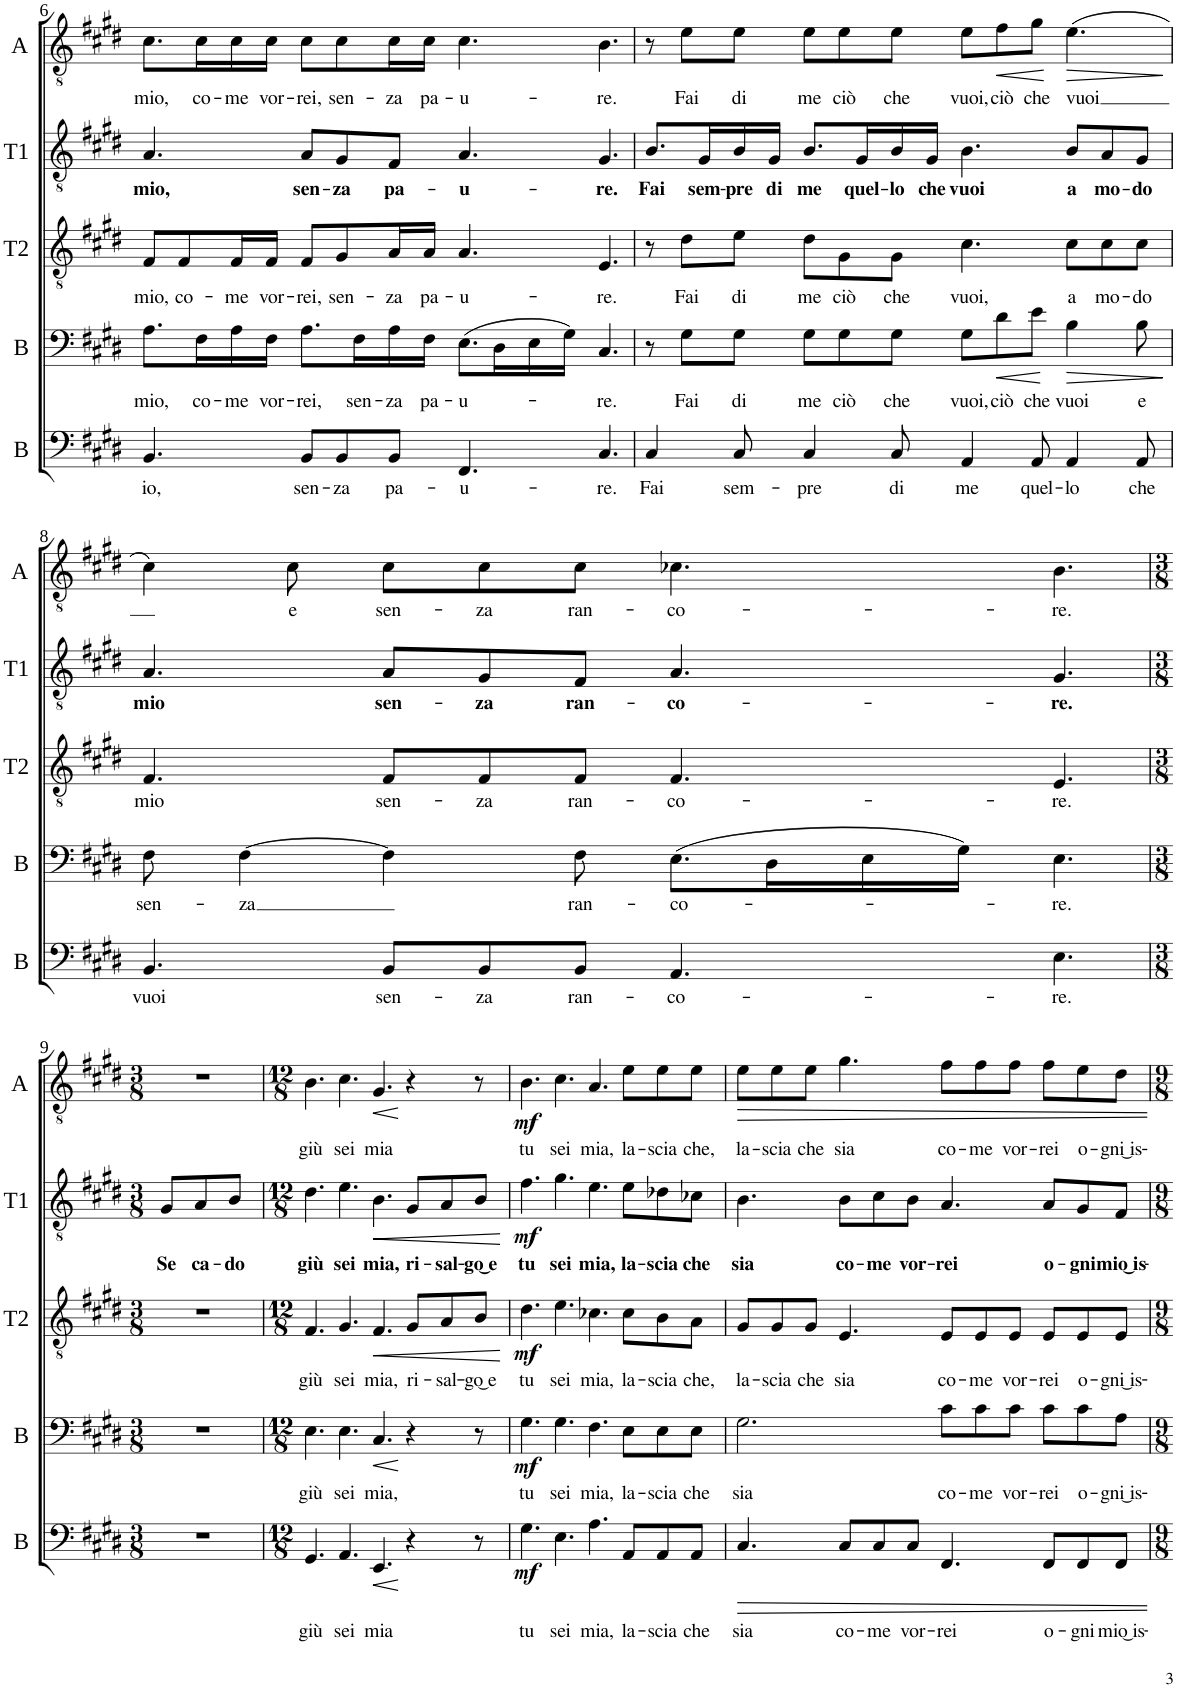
**kern	**text	**dynam	**kern	**text	**dynam	**kern	**text	**dynam	**kern	**text	**dynam	**kern	**text	**dynam
*part5	*part5	*part5	*part4	*part4	*part4	*part3	*part3	*part3	*part2	*part2	*part2	*part1	*part1	*part1
*staff5	*staff5	*staff5	*staff4	*staff4	*staff4	*staff3	*staff3	*staff3	*staff2	*staff2	*staff2	*staff1	*staff1	*staff1
*I"B	*	*	*I"B	*	*	*I"T2	*	*	*I"T1	*	*	*I"A	*	*
*I'B	*	*	*I'B	*	*	*I'T2	*	*	*I'T1	*	*	*I'A	*	*
!!LO:PB:g=z
*clefF4	*	*	*clefF4	*	*	*clefGv2	*	*	*clefGv2	*	*	*clefGv2	*	*
*k[f#c#g#d#]	*	*	*k[f#c#g#d#]	*	*	*k[f#c#g#d#]	*	*	*k[f#c#g#d#]	*	*	*k[f#c#g#d#]	*	*
*M12/8	*	*	*M12/8	*	*	*M12/8	*	*	*M12/8	*	*	*M12/8	*	*
=6	=6	=6	=6	=6	=6	=6	=6	=6	=6	=6	=6	=6	=6	=6
!	!LO:LY:b	!	!	!LO:LY:b	!	!	!LO:LY:b	!	!	!LO:LY:b	!	!	!LO:LY:b	!
4.BB/	io,	.	8.A\L	mio,	.	8F#/L	mio,	.	4.A/	mio,	.	8.c#\L	mio,	.
!	!	!	!	!	!	!	!LO:LY:b	!	!	!	!	!	!	!
.	.	.	.	.	.	8F#/	co-	.	.	.	.	.	.	.
!	!	!	!	!LO:LY:b	!	!	!	!	!	!	!	!	!LO:LY:b	!
.	.	.	16F#\L	co-	.	.	.	.	.	.	.	16c#\L	co-	.
!	!	!	!	!LO:LY:b	!	!	!LO:LY:b	!	!	!	!	!	!LO:LY:b	!
.	.	.	16A\	-me	.	16F#/L	-me	.	.	.	.	16c#\	-me	.
!	!	!	!	!LO:LY:b	!	!	!LO:LY:b	!	!	!	!	!	!LO:LY:b	!
.	.	.	16F#\JJ	vor-	.	16F#/JJ	vor-	.	.	.	.	16c#\JJ	vor-	.
!	!LO:LY:b	!	!	!LO:LY:b	!	!	!LO:LY:b	!	!	!LO:LY:b	!	!	!LO:LY:b	!
8BB/L	sen-	.	8.A\L	-rei,	.	8F#/L	-rei,	.	8A/L	sen-	.	8c#\L	-rei,	.
!	!LO:LY:b	!	!	!	!	!	!LO:LY:b	!	!	!LO:LY:b	!	!	!LO:LY:b	!
8BB/	-za	.	.	.	.	8G#/	sen-	.	8G#/	-za	.	8c#\	sen-	.
!	!	!	!	!LO:LY:b	!	!	!	!	!	!	!	!	!	!
.	.	.	16F#\L	sen-	.	.	.	.	.	.	.	.	.	.
!	!LO:LY:b	!	!	!LO:LY:b	!	!	!LO:LY:b	!	!	!LO:LY:b	!	!	!LO:LY:b	!
8BB/J	pa-	.	16A\	-za	.	16A/L	-za	.	8F#/J	pa-	.	16c#\L	-za	.
!	!	!	!	!LO:LY:b	!	!	!LO:LY:b	!	!	!	!	!	!LO:LY:b	!
.	.	.	16F#\JJ	pa-	.	16A/JJ	pa-	.	.	.	.	16c#\JJ	pa-	.
!	!LO:LY:b	!	!	!LO:LY:b	!	!	!LO:LY:b	!	!	!LO:LY:b	!	!	!LO:LY:b	!
4.FF#/	-u-	.	(8.E\L	-u-	.	4.A/	-u-	.	4.A/	-u-	.	4.c#\	-u-	.
.	.	.	16D#\L	.	.	.	.	.	.	.	.	.	.	.
.	.	.	16E\	.	.	.	.	.	.	.	.	.	.	.
.	.	.	16G#\JJ)	.	.	.	.	.	.	.	.	.	.	.
!	!LO:LY:b	!	!	!LO:LY:b	!	!	!LO:LY:b	!	!	!LO:LY:b	!	!	!LO:LY:b	!
4.C#/	-re.	.	4.C#/	-re.	.	4.E/	-re.	.	4.G#/	-re.	.	4.B\	-re.	.
=7	=7	=7	=7	=7	=7	=7	=7	=7	=7	=7	=7	=7	=7	=7
!	!LO:LY:b	!	!	!	!	!	!	!	!	!LO:LY:b	!	!	!	!
4C#/	Fai	.	8r	.	.	8r	.	.	8.B/L	Fai	.	8r	.	.
!	!	!	!	!LO:LY:b	!	!	!LO:LY:b	!	!	!	!	!	!LO:LY:b	!
.	.	.	8G#\L	Fai	.	8d#\L	Fai	.	.	.	.	8e\L	Fai	.
!	!	!	!	!	!	!	!	!	!	!LO:LY:b	!	!	!	!
.	.	.	.	.	.	.	.	.	16G#/L	sem-	.	.	.	.
!	!LO:LY:b	!	!	!LO:LY:b	!	!	!LO:LY:b	!	!	!LO:LY:b	!	!	!LO:LY:b	!
8C#/	sem-	.	8G#\J	di	.	8e\J	di	.	16B/	-pre	.	8e\J	di	.
!	!	!	!	!	!	!	!	!	!	!LO:LY:b	!	!	!	!
.	.	.	.	.	.	.	.	.	16G#/JJ	di	.	.	.	.
!	!LO:LY:b	!	!	!LO:LY:b	!	!	!LO:LY:b	!	!	!LO:LY:b	!	!	!LO:LY:b	!
4C#/	-pre	.	8G#\L	me	.	8d#\L	me	.	8.B/L	me	.	8e\L	me	.
!	!	!	!	!LO:LY:b	!	!	!LO:LY:b	!	!	!	!	!	!LO:LY:b	!
.	.	.	8G#\	ciò	.	8G#\	ciò	.	.	.	.	8e\	ciò	.
!	!	!	!	!	!	!	!	!	!	!LO:LY:b	!	!	!	!
.	.	.	.	.	.	.	.	.	16G#/L	quel-	.	.	.	.
!	!LO:LY:b	!	!	!LO:LY:b	!	!	!LO:LY:b	!	!	!LO:LY:b	!	!	!LO:LY:b	!
8C#/	di	.	8G#\J	che	.	8G#\J	che	.	16B/	-lo	.	8e\J	che	.
!	!	!	!	!	!	!	!	!	!	!LO:LY:b	!	!	!	!
.	.	.	.	.	.	.	.	.	16G#/JJ	che	.	.	.	.
!	!LO:LY:b	!	!	!LO:LY:b	!	!	!LO:LY:b	!	!	!LO:LY:b	!	!	!LO:LY:b	!
4AA/	me	.	8G#\L	vuoi,	.	4.c#\	vuoi,	.	4.B\	vuoi	.	8e\L	vuoi,	.
!	!	!	!	!LO:LY:b	!LO:HP:b	!	!	!	!	!	!	!	!LO:LY:b	!LO:HP:b
.	.	.	8d#\	ciò	<	.	.	.	.	.	.	8f#\	ciò	<
!	!LO:LY:b	!	!	!LO:LY:b	!	!	!	!	!	!	!	!	!LO:LY:b	!
8AA/	quel-	.	8e\J	che	[	.	.	.	.	.	.	8g#\J	che	[
!	!LO:LY:b	!	!	!LO:LY:b	!LO:HP:b	!	!LO:LY:b	!	!	!LO:LY:b	!	!	!LO:LY:b	!LO:HP:b
4AA/	-lo	.	4B\	vuoi	>	8c#\L	a	.	8B/L	a	.	(4.e\	vuoi	>
!	!	!	!	!	!	!	!LO:LY:b	!	!	!LO:LY:b	!	!	!	!
.	.	.	.	.	.	8c#\	mo-	.	8A/	mo-	.	.	.	.
!	!LO:LY:b	!	!	!LO:LY:b	!	!	!LO:LY:b	!	!	!LO:LY:b	!	!	!	!
8AA/	che	.	8B\	e	.	8c#\J	-do	.	8G#/J	-do	.	.	.	.
.	.	.	.	.	]	.	.	.	.	.	.	.	.	]
!!LO:LB:g=z
=8	=8	=8	=8	=8	=8	=8	=8	=8	=8	=8	=8	=8	=8	=8
!	!LO:LY:b	!	!	!LO:LY:b	!	!	!LO:LY:b	!	!	!LO:LY:b	!	!	!	!
4.BB/	vuoi	.	8F#\	sen-	.	4.F#/	mio	.	4.A/	mio	.	4c#\)	.	.
!	!	!	!	!LO:LY:b	!	!	!	!	!	!	!	!	!	!
.	.	.	[4F#\	-za	.	.	.	.	.	.	.	.	.	.
!	!	!	!	!	!	!	!	!	!	!	!	!	!LO:LY:b	!
.	.	.	.	.	.	.	.	.	.	.	.	8c#\	e	.
!	!LO:LY:b	!	!	!	!	!	!LO:LY:b	!	!	!LO:LY:b	!	!	!LO:LY:b	!
8BB/L	sen-	.	4F#\]	.	.	8F#/L	sen-	.	8A/L	sen-	.	8c#\L	sen-	.
!	!LO:LY:b	!	!	!	!	!	!LO:LY:b	!	!	!LO:LY:b	!	!	!LO:LY:b	!
8BB/	-za	.	.	.	.	8F#/	-za	.	8G#/	-za	.	8c#\	-za	.
!	!LO:LY:b	!	!	!LO:LY:b	!	!	!LO:LY:b	!	!	!LO:LY:b	!	!	!LO:LY:b	!
8BB/J	ran-	.	8F#\	ran-	.	8F#/J	ran-	.	8F#/J	ran-	.	8c#\J	ran-	.
!	!LO:LY:b	!	!	!LO:LY:b	!	!	!LO:LY:b	!	!	!LO:LY:b	!	!	!LO:LY:b	!
4.AA/	-co-	.	(8.E\L	-co-	.	4.F#/	-co-	.	4.A/	-co-	.	4.c-X\	-co-	.
.	.	.	16D#\L	.	.	.	.	.	.	.	.	.	.	.
.	.	.	16E\	.	.	.	.	.	.	.	.	.	.	.
.	.	.	16G#\JJ)	.	.	.	.	.	.	.	.	.	.	.
!	!LO:LY:b	!	!	!LO:LY:b	!	!	!LO:LY:b	!	!	!LO:LY:b	!	!	!LO:LY:b	!
4.E\	-re.	.	4.E\	-re.	.	4.E/	-re.	.	4.G#/	-re.	.	4.B\	-re.	.
!!LO:LB:g=z
=9	=9	=9	=9	=9	=9	=9	=9	=9	=9	=9	=9	=9	=9	=9
*M3/8	*	*	*M3/8	*	*	*M3/8	*	*	*M3/8	*	*	*M3/8	*	*
!	!	!	!	!	!	!	!	!	!	!LO:LY:b	!	!	!	!
4.r	.	.	4.r	.	.	4.r	.	.	8G#/L	Se	.	4.r	.	.
!	!	!	!	!	!	!	!	!	!	!LO:LY:b	!	!	!	!
.	.	.	.	.	.	.	.	.	8A/	ca-	.	.	.	.
!	!	!	!	!	!	!	!	!	!	!LO:LY:b	!	!	!	!
.	.	.	.	.	.	.	.	.	8B/J	-do	.	.	.	.
=10	=10	=10	=10	=10	=10	=10	=10	=10	=10	=10	=10	=10	=10	=10
*M12/8	*	*	*M12/8	*	*	*M12/8	*	*	*M12/8	*	*	*M12/8	*	*
!	!LO:LY:b	!	!	!LO:LY:b	!	!	!LO:LY:b	!	!	!LO:LY:b	!	!	!LO:LY:b	!
4.GG#/	giù	.	4.E\	giù	.	4.F#/	giù	.	4.d#\	giù	.	4.B\	giù	.
!	!LO:LY:b	!	!	!LO:LY:b	!	!	!LO:LY:b	!	!	!LO:LY:b	!	!	!LO:LY:b	!
4.AA/	sei	.	4.E\	sei	.	4.G#/	sei	.	4.e\	sei	.	4.c#\	sei	.
!	!LO:LY:b	!LO:HP:b	!	!LO:LY:b	!LO:HP:b	!	!LO:LY:b	!LO:HP:b	!	!LO:LY:b	!LO:HP:b	!	!LO:LY:b	!LO:HP:b
4.EE/	mia	<	4.C#/	mia,	<	4.F#/	mia,	<	4.B\	mia,	<	4.G#/	mia	<
!	!	!	!	!	!	!	!LO:LY:b	!	!	!LO:LY:b	!	!	!	!
4r	.	[	4r	.	[	8G#/L	ri-	.	8G#/L	ri-	.	4r	.	[
!	!	!	!	!	!	!	!LO:LY:b	!	!	!LO:LY:b	!	!	!	!
.	.	.	.	.	.	8A/	-sal-	.	8A/	-sal-	.	.	.	.
!	!	!	!	!	!	!	!LO:LY:b	!	!	!LO:LY:b	!	!	!	!
8r	.	.	8r	.	.	8B/J	-go͜ e	.	8B/J	-go͜ e	.	8r	.	.
.	.	.	.	.	.	.	.	[	.	.	[	.	.	.
=11	=11	=11	=11	=11	=11	=11	=11	=11	=11	=11	=11	=11	=11	=11
!	!LO:LY:b	!LO:DY:b	!	!LO:LY:b	!LO:DY:b	!	!LO:LY:b	!LO:DY:b	!	!LO:LY:b	!LO:DY:b	!	!LO:LY:b	!LO:DY:b
4.G#\	tu	mf	4.G#\	tu	mf	4.d#\	tu	mf	4.f#\	tu	mf	4.B\	tu	mf
!	!LO:LY:b	!	!	!LO:LY:b	!	!	!LO:LY:b	!	!	!LO:LY:b	!	!	!LO:LY:b	!
4.E\	sei	.	4.G#\	sei	.	4.e\	sei	.	4.g#\	sei	.	4.c#\	sei	.
!	!LO:LY:b	!	!	!LO:LY:b	!	!	!LO:LY:b	!	!	!LO:LY:b	!	!	!LO:LY:b	!
4.A\	mia,	.	4.F#\	mia,	.	4.c-X\	mia,	.	4.e\	mia,	.	4.A/	mia,	.
!	!LO:LY:b	!	!	!LO:LY:b	!	!	!LO:LY:b	!	!	!LO:LY:b	!	!	!LO:LY:b	!
8AA/L	la-	.	8E\L	la-	.	8c-\L	la-	.	8e\L	la-	.	8e\L	la-	.
!	!LO:LY:b	!	!	!LO:LY:b	!	!	!LO:LY:b	!	!	!LO:LY:b	!	!	!LO:LY:b	!
8AA/	-scia	.	8E\	-scia	.	8B\	-scia	.	8d-X\	-scia	.	8e\	-scia	.
!	!LO:LY:b	!	!	!LO:LY:b	!	!	!LO:LY:b	!	!	!LO:LY:b	!	!	!LO:LY:b	!
8AA/J	che	.	8E\J	che	.	8A\J	che,	.	8c-X\J	che	.	8e\J	che,	.
=12	=12	=12	=12	=12	=12	=12	=12	=12	=12	=12	=12	=12	=12	=12
!	!LO:LY:b	!	!	!LO:LY:b	!	!	!LO:LY:b	!	!	!LO:LY:b	!	!	!LO:LY:b	!
4.C#/	sia	.	2.G#\	sia	.	8G#/L	la-	.	4.B\	sia	.	8e\L	la-	.
!	!	!	!	!	!	!	!LO:LY:b	!	!	!	!	!	!LO:LY:b	!
.	.	.	.	.	.	8G#/	-scia	.	.	.	.	8e\	-scia	.
!	!	!	!	!	!	!	!LO:LY:b	!	!	!	!	!	!LO:LY:b	!
.	.	.	.	.	.	8G#/J	che	.	.	.	.	8e\J	che	.
!	!LO:LY:b	!	!	!	!	!	!LO:LY:b	!	!	!LO:LY:b	!	!	!LO:LY:b	!
8C#/L	co-	.	.	.	.	4.E/	sia	.	8B\L	co-	.	4.g#\	sia	.
!	!LO:LY:b	!	!	!	!	!	!	!	!	!LO:LY:b	!	!	!	!
8C#/	-me	.	.	.	.	.	.	.	8c#\	-me	.	.	.	.
!	!LO:LY:b	!	!	!	!	!	!	!	!	!LO:LY:b	!	!	!	!
8C#/J	vor-	.	.	.	.	.	.	.	8B\J	vor-	.	.	.	.
!	!LO:LY:b	!	!	!LO:LY:b	!	!	!LO:LY:b	!	!	!LO:LY:b	!	!	!LO:LY:b	!
4.FF#/	-rei	.	8c#\L	co-	.	8E/L	co-	.	4.A/	-rei	.	8f#\L	co-	.
!	!	!	!	!LO:LY:b	!	!	!LO:LY:b	!	!	!	!	!	!LO:LY:b	!
.	.	.	8c#\	-me	.	8E/	-me	.	.	.	.	8f#\	-me	.
!	!	!	!	!LO:LY:b	!	!	!LO:LY:b	!	!	!	!	!	!LO:LY:b	!
.	.	.	8c#\J	vor-	.	8E/J	vor-	.	.	.	.	8f#\J	vor-	.
!	!LO:LY:b	!	!	!LO:LY:b	!	!	!LO:LY:b	!	!	!LO:LY:b	!	!	!LO:LY:b	!
8FF#/L	o-	.	8c#\L	-rei	.	8E/L	-rei	.	8A/L	o-	.	8f#\L	-rei	.
!	!LO:LY:b	!	!	!LO:LY:b	!	!	!LO:LY:b	!	!	!LO:LY:b	!	!	!LO:LY:b	!
8FF#/	-gni	.	8c#\	o-	.	8E/	o-	.	8G#/	-gni	.	8e\	o-	.
!	!LO:LY:b	!	!	!LO:LY:b	!	!	!LO:LY:b	!	!	!LO:LY:b	!	!	!LO:LY:b	!
8FF#/J	mio͜ is-	.	8A\J	-gni͜ is-	.	8E/J	-gni͜ is-	.	8F#/J	mio͜ is-	.	8d#\J	-gni͜ is-	.
=	=	=	=	=	=	=	=	=	=	=	=	=	=	=
*-	*-	*-	*-	*-	*-	*-	*-	*-	*-	*-	*-	*-	*-	*-
